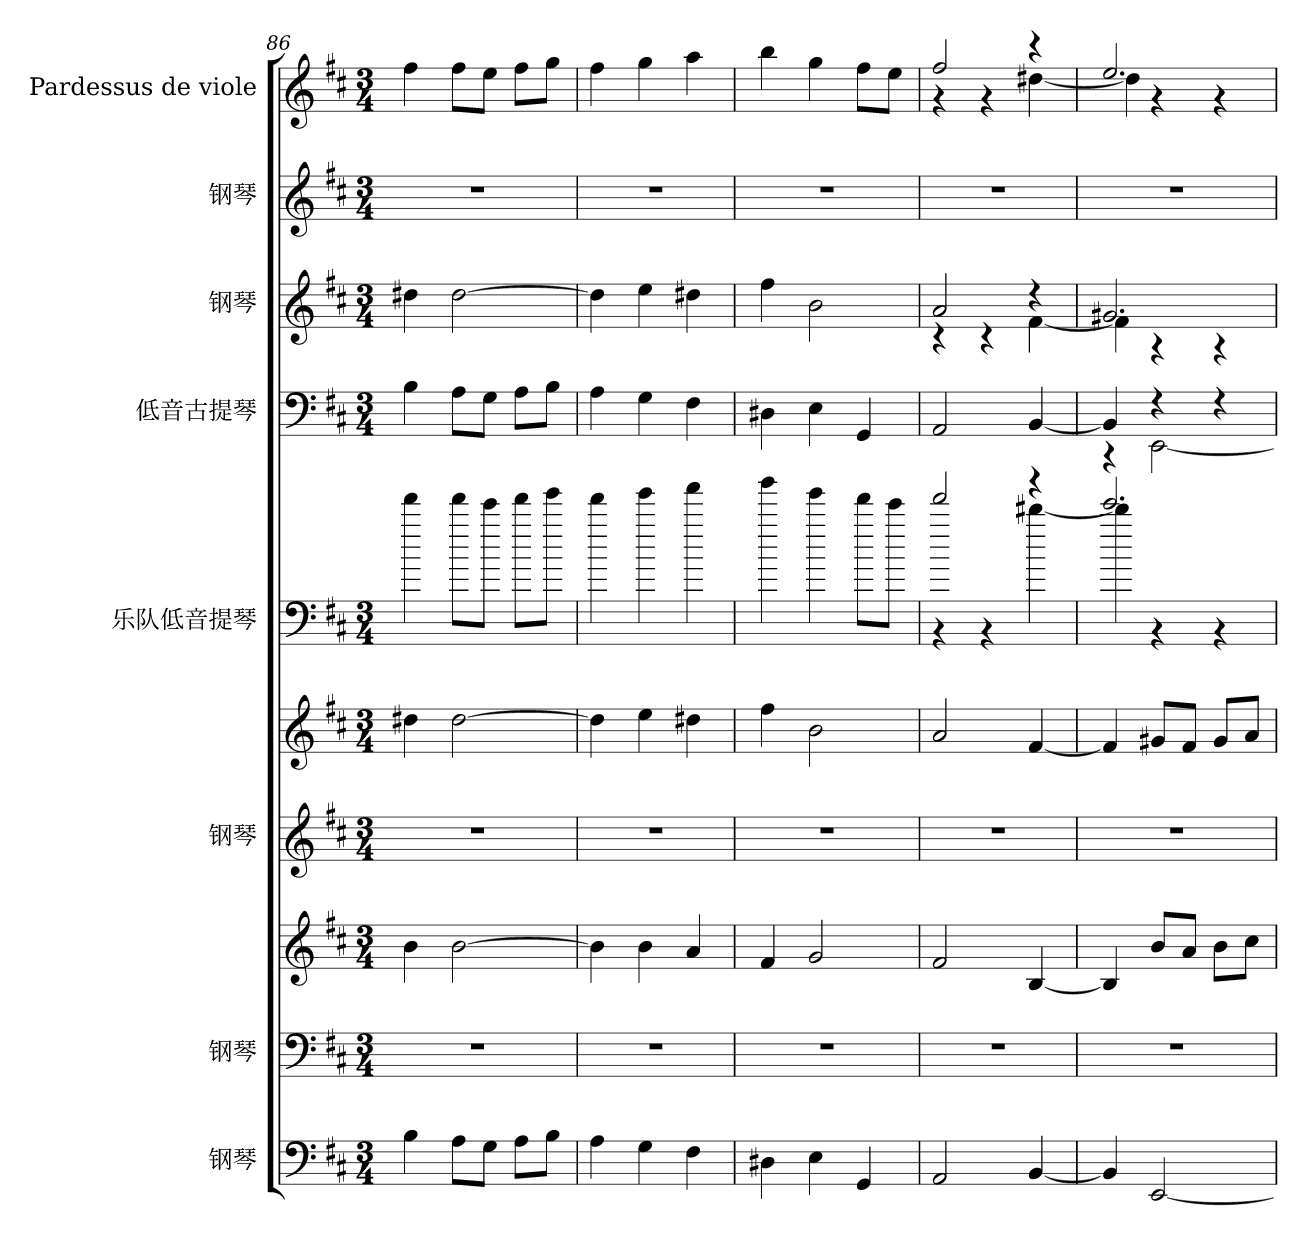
**kern	**kern	**kern	**kern	**kern	**kern	**kern	**kern	**kern	**kern
*part8	*part7	*part7	*part6	*part6	*part5	*part4	*part3	*part2	*part1
*staff10	*staff9	*staff8	*staff7	*staff6	*staff5	*staff4	*staff3	*staff2	*staff1
*I"钢琴	*I"钢琴	*	*I"钢琴	*	*I"乐队低音提琴	*I"低音古提琴	*I"钢琴	*I"钢琴	*I"Pardessus de viole
*	*	*	*	*	*	*	*	*	*I'Pds. v.
*clefF4	*clefF4	*clefG2	*clefG2	*clefG2	*clefF4	*clefF4	*clefG2	*clefG2	*clefG2
*	*	*	*	*	*ITrd7c12	*	*	*	*
*k[f#c#]	*k[f#c#]	*k[f#c#]	*k[f#c#]	*k[f#c#]	*k[f#c#]	*k[f#c#]	*k[f#c#]	*k[f#c#]	*k[f#c#]
*M3/4	*M3/4	*M3/4	*M3/4	*M3/4	*M3/4	*M3/4	*M3/4	*M3/4	*M3/4
=86	=86	=86	=86	=86	=86	=86	=86	=86	=86
4B\	2.r	4b\	2.r	4dd#X\	4ff#\	4B\	4dd#X\	2.r	4ff#\
8A\L	.	[2b\	.	[2dd#\	8ff#\L	8A\L	[2dd#\	.	8ff#\L
8G\J	.	.	.	.	8ee\J	8G\J	.	.	8ee\J
8A\L	.	.	.	.	8ff#\L	8A\L	.	.	8ff#\L
8B\J	.	.	.	.	8gg\J	8B\J	.	.	8gg\J
=87	=87	=87	=87	=87	=87	=87	=87	=87	=87
4A\	2.r	4b\]	2.r	4dd#\]	4ff#\	4A\	4dd#\]	2.r	4ff#\
4G\	.	4b\	.	4ee\	4gg\	4G\	4ee\	.	4gg\
4F#\	.	4a/	.	4dd#X\	4aa\	4F#\	4dd#X\	.	4aa\
=88	=88	=88	=88	=88	=88	=88	=88	=88	=88
4D#X\	2.r	4f#/	2.r	4ff#\	4bb\	4D#X\	4ff#\	2.r	4bb\
4E\	.	2g/	.	2b\	4gg\	4E\	2b\	.	4gg\
4GG/	.	.	.	.	8ff#\L	4GG/	.	.	8ff#\L
.	.	.	.	.	8ee\J	.	.	.	8ee\J
=89	=89	=89	=89	=89	=89	=89	=89	=89	=89
*	*	*	*	*	*^	*	*^	*	*^
2AA/	2.r	2f#/	2.r	2a/	2ff#/	4r	2AA/	2a/	4r	2.r	2ff#/	4r
.	.	.	.	.	.	4r	.	.	4r	.	.	4r
[4BB/	.	[4B/	.	[4f#/	4r	[4dd#X\	[4BB/	4r	[4f#\	.	4r	[4dd#X\
!!LO:PB:g=z	!!
=90	=90	=90	=90	=90	=90	=90	=90	=90	=90	=90	=90	=90
*	*	*	*	*	*	*	*^	*	*	*	*	*
4BB/]	2.r	4B/]	2.r	4f#/]	2.ee/	4dd#\]	4BB/]	4r	2.g#X/	4f#\]	2.r	2.ee/	4dd#\]
[2EE/	.	8b/L	.	8g#X/L	.	4r	4r	[2EE\	.	4r	.	.	4r
.	.	8a/J	.	8f#/J	.	.	.	.	.	.	.	.	.
.	.	8b\L	.	8g#/L	.	4r	4r	.	.	4r	.	.	4r
.	.	8cc#\J	.	8a/J	.	.	.	.	.	.	.	.	.
*	*	*	*	*	*v	*v	*	*	*v	*v	*	*v	*v
*	*	*	*	*	*	*v	*v	*	*	*
=	=	=	=	=	=	=	=	=	=
*-	*-	*-	*-	*-	*-	*-	*-	*-	*-
